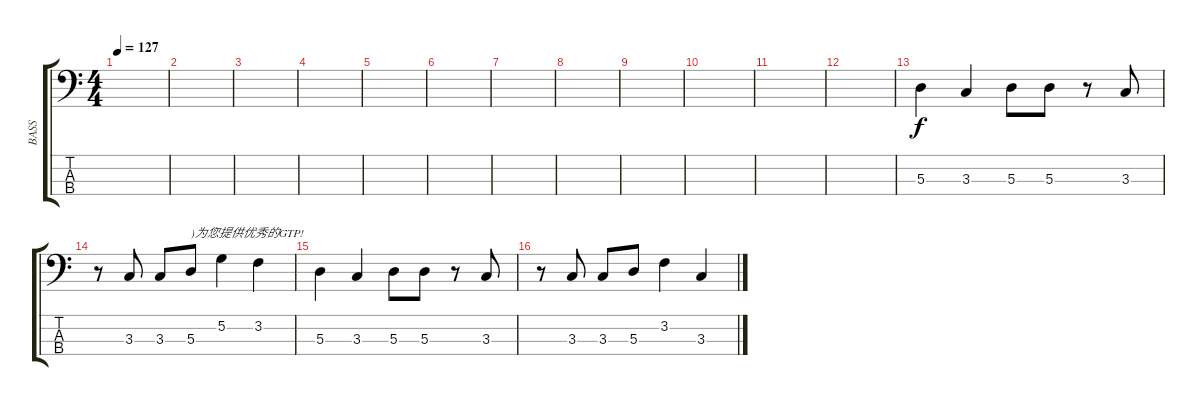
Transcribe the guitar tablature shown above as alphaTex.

\track ("BASS" "BASS") {instrument electricbassfinger}
\staff {score tabs}
\tuning (G2 D2 A1 E1) {hide}
\ts (4 4)
\tempo 127
\clef f4
\ks c
|
|
|
|
|
|
|
|
|
|
|
|
5.3.4 3.3.4 5.3.8 5.3.8 r.8 3.3.8 |
r.8 3.3.8 3.3.8 5.3.8{txt ")为您提供优秀的GTP!"} 5.2.4 3.2.4 |
5.3.4 3.3.4 5.3.8 5.3.8 r.8 3.3.8 |
r.8 3.3.8 3.3.8 5.3.8 3.2.4 3.3.4
